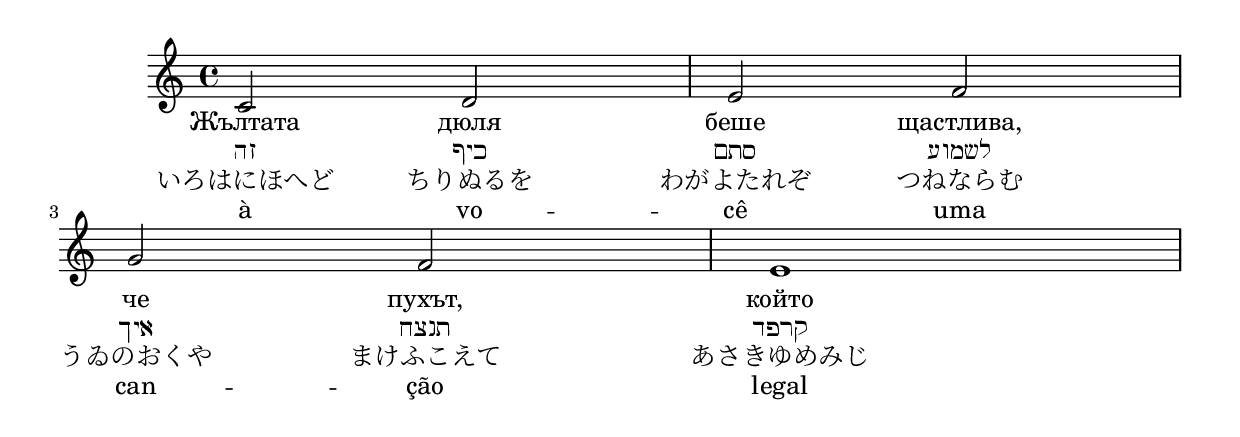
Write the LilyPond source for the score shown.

%% DO NOT EDIT this file manually; it is automatically
%% generated from LSR http://lsr.dsi.unimi.it
%% Make any changes in LSR itself, or in Documentation/snippets/new/ ,
%% and then run scripts/auxiliar/makelsr.py
%%
%% This file is in the public domain.
\version "2.14.0"

\header {
  lsrtags = "text"

  texidoc = "
Various scripts may be used for texts (like titles and lyrics) by
entering them in UTF-8 encoding, and using a Pango based backend.
Depending on the fonts installed, this fragment will render Bulgarian
(Cyrillic), Hebrew, Japanese and Portuguese.

"
  doctitle = "UTF-8"
} % begin verbatim

% end verbatim - this comment is a hack to prevent texinfo.tex
% from choking on non-European UTF-8 subsets

%% Edit this file using a Unicode aware editor, such as GVIM, GEDIT, Emacs

%{

You may have to install additional fonts.

Red Hat Fedora

    taipeifonts fonts-xorg-truetype ttfonts-ja fonts-arabic \
   ttfonts-zh_CN fonts-ja fonts-hebrew

Debian GNU/Linux

   apt-get install emacs-intl-fonts xfonts-intl-.* \
  ttf-kochi-gothic ttf-kochi-mincho \
  xfonts-bolkhov-75dpi xfonts-cronyx-100dpi xfonts-cronyx-75dpi
%}

% Cyrillic font
bulgarian = \lyricmode {
  Жълтата дюля беше щастлива, че пухът, който цъфна, замръзна като гьон.
}

hebrew = \lyricmode {
  זה כיף סתם לשמוע איך תנצח קרפד עץ טוב בגן.
}

japanese = \lyricmode {
  いろはにほへど ちりぬるを
  わがよたれぞ  つねならむ
  うゐのおくや  まけふこえて
  あさきゆめみじ ゑひもせず
}

% "a legal song to you"
portuguese = \lyricmode {
  à vo -- cê uma can -- ção legal
}

\relative c' {
  c2 d
  e2 f
  g2 f
  e1
}
\addlyrics { \bulgarian }
\addlyrics { \hebrew }
\addlyrics { \japanese }
\addlyrics { \portuguese }
